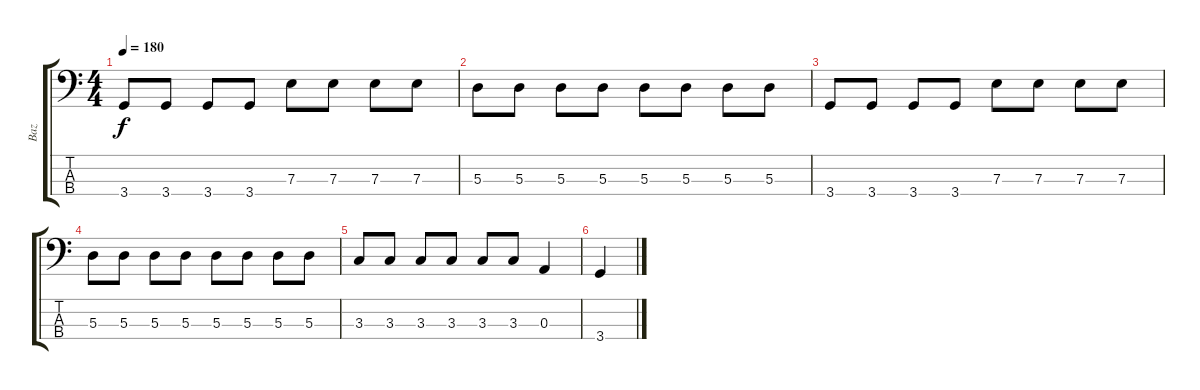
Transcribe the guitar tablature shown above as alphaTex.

\track ("Baz" "Baz") {instrument electricbassfinger}
\staff {score tabs}
\tuning (G2 D2 A1 E1) {hide}
\ts (4 4)
\tempo 180
\clef f4
\ks c
3.4.8{dy f} 3.4.8 3.4.8 3.4.8 7.3.8 7.3.8 7.3.8 7.3.8 |
5.3.8 5.3.8 5.3.8 5.3.8 5.3.8 5.3.8 5.3.8 5.3.8 |
3.4.8 3.4.8 3.4.8 3.4.8 7.3.8 7.3.8 7.3.8 7.3.8 |
5.3.8 5.3.8 5.3.8 5.3.8 5.3.8 5.3.8 5.3.8 5.3.8 |
3.3.8 3.3.8 3.3.8 3.3.8 3.3.8 3.3.8 0.3.4 |
3.4.4
